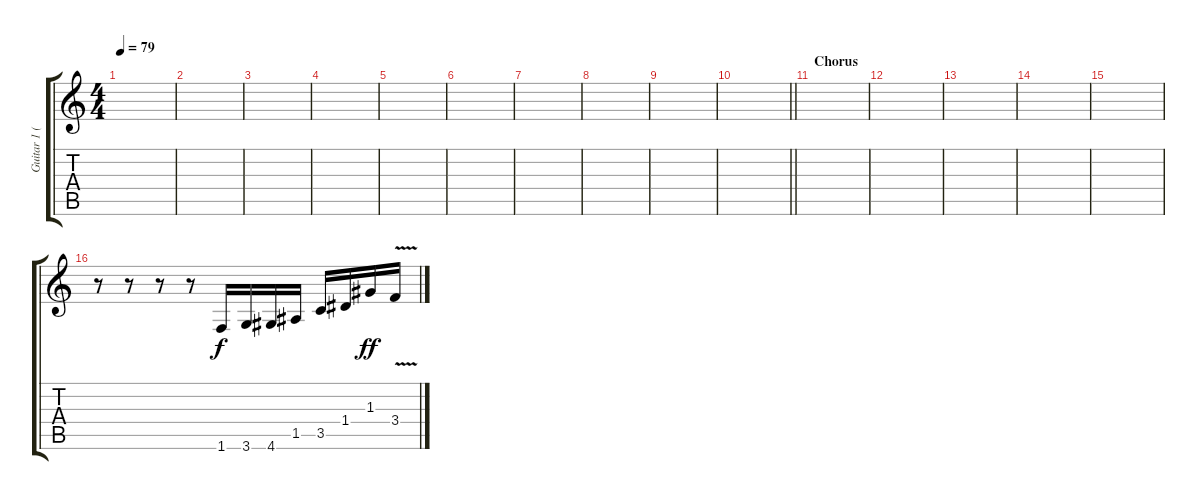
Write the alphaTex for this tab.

\track ("Guitar 1 (dist)" "Guitar 1 (") {instrument distortionguitar}
\staff {score tabs}
\tuning (E4 B3 G3 D3 A2 E2) {hide}
\ts (4 4)
\tempo 79
\clef g2
\ks c
|
|
|
|
|
|
|
|
|
\barLineRight lightlight
|
\section ("" "Chorus")
|
|
|
|
|
r.8 r.8 r.8 r.8 1.6.16 3.6.16 4.6.16 1.5.16 3.5.16 1.4.16{dy f} 1.3.16{dy ff} 3.4{v}.16
